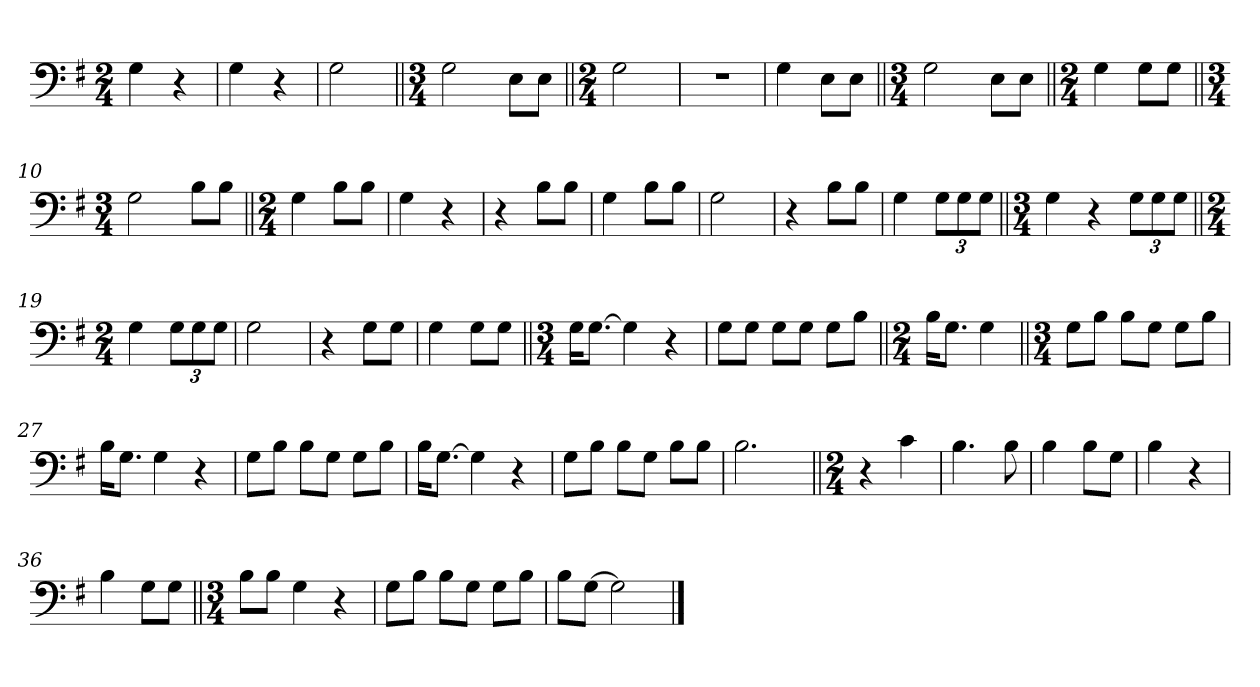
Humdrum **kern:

**kern
*part1
*staff1
*clefF4
*k[f#]
*M2/4
=1
4G\
4r
=2
4G\
4r
=3
2G\
=4||
*M3/4
2G\
8E\L
8E\J
=5||
*M2/4
2G\
=6
2r
=7
4G\
8E\L
8E\J
=8||
*M3/4
2G\
8E\L
8E\J
=9||
*M2/4
4G\
8G\L
8G\J
=10||
*M3/4
2G\
8B\L
8B\J
=11||
*M2/4
4G\
8B\L
8B\J
=12
4G\
4r
=13
4r
8B\L
8B\J
=14
4G\
8B\L
8B\J
=15
2G\
=16
4r
8B\L
8B\J
=17
4G\
12G\L
12G\
12G\J
=18||
*M3/4
4G\
4r
12G\L
12G\
12G\J
=19||
*M2/4
4G\
12G\L
12G\
12G\J
=20
2G\
=21
4r
8G\L
8G\J
=22
4G\
8G\L
8G\J
=23||
*M3/4
16G\KL
[8.G\J
4G\]
4r
=24
8G\L
8G\J
8G\L
8G\J
8G\L
8B\J
=25||
*M2/4
16B\KL
8.G\J
4G\
=26||
*M3/4
8G\L
8B\J
8B\L
8G\J
8G\L
8B\J
=27
16B\KL
8.G\J
4G\
4r
=28
8G\L
8B\J
8B\L
8G\J
8G\L
8B\J
=29
16B\KL
[8.G\J
4G\]
4r
=30
8G\L
8B\J
8B\L
8G\J
8B\L
8B\J
=31
2.B\
=32||
*M2/4
4r
4c\
=33
4.B\
8B\
=34
4B\
8B\L
8G\J
=35
4B\
4r
=36
4B\
8G\L
8G\J
=37||
*M3/4
8B\L
8B\J
4G\
4r
=38
8G\L
8B\J
8B\L
8G\J
8G\L
8B\J
=39
8B\L
[8G\J
2G\]
==
*-
